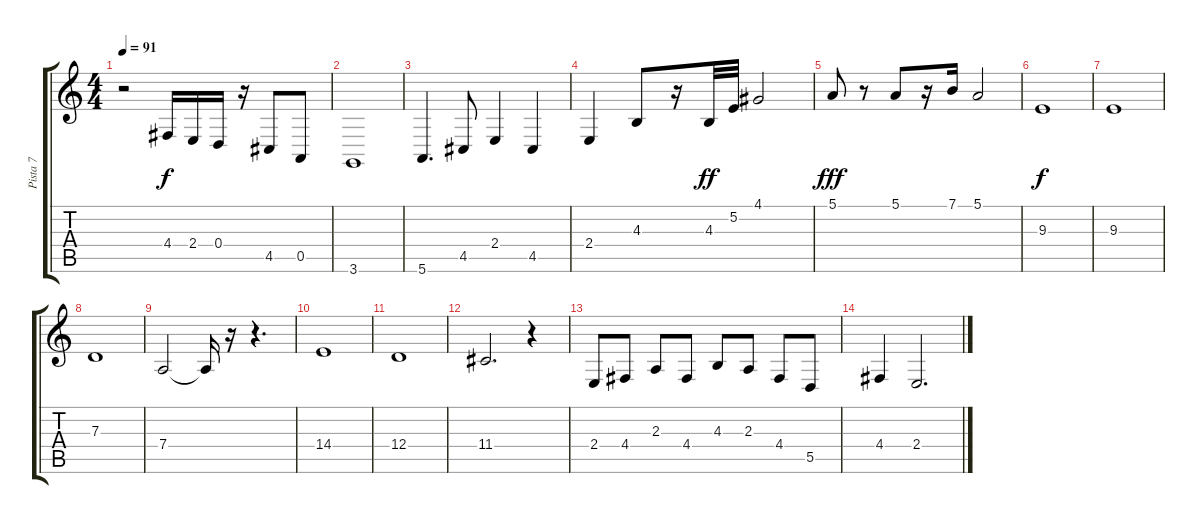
\track ("Pista 7" "Pista 7") {instrument cello}
\staff {score tabs}
\tuning (E4 B3 G3 D3 A2 E2) {hide}
\ts (4 4)
\tempo 91
\clef g2
\ks c
r.2{dy f} 4.4.16 2.4.16 0.4.16 r.16 4.5.8 0.5.8 |
3.6.1 |
5.6.4{d} 4.5.8 2.4.4 4.5.4 |
2.4.4 4.3.8 r.16 4.3.32{dy ff} 5.2.32 4.1.2 |
5.1.8{dy fff} r.8 5.1.8 r.16 7.1.16 5.1.2 |
9.3.1{dy f} |
9.3.1 |
7.3.1 |
7.4.2 7.4{t}.16 r.16 r.4{d} |
14.4.1 |
12.4.1 |
11.4.2{d} r.4 |
2.4.8 4.4.8 2.3.8 4.4.8 4.3.8 2.3.8 4.4.8 5.5.8 |
4.4.4 2.4.2{d}
